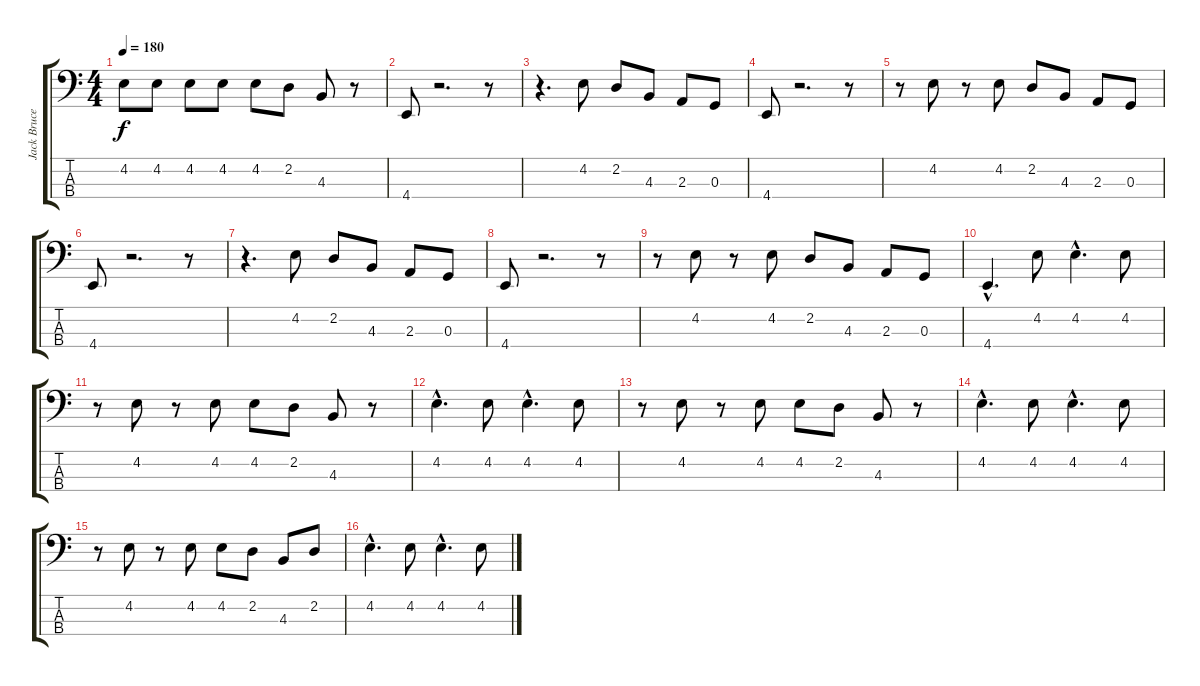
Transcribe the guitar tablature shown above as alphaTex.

\track ("Jack Bruce (low)" "Jack Bruce") {instrument electricguitarmuted}
\staff {score tabs}
\tuning (F2 C2 G1 C1) {hide}
\ts (4 4)
\tempo 180
\clef f4
\ks c
4.2{t}.8{dy f} 4.2.8 4.2.8 4.2.8 4.2.8 2.2.8 4.3.8 r.8 |
4.4.8 r.2{d} r.8 |
r.4{d} 4.2.8 2.2.8 4.3.8 2.3.8 0.3.8 |
4.4.8 r.2{d} r.8 |
r.8 4.2.8 r.8 4.2.8 2.2.8 4.3.8 2.3.8 0.3.8 |
4.4.8 r.2{d} r.8 |
r.4{d} 4.2.8 2.2.8 4.3.8 2.3.8 0.3.8 |
4.4.8 r.2{d} r.8 |
r.8 4.2.8 r.8 4.2.8 2.2.8 4.3.8 2.3.8 0.3.8 |
4.4{hac}.4{d} 4.2.8 4.2{hac}.4{d} 4.2.8 |
r.8 4.2.8 r.8 4.2.8 4.2.8 2.2.8 4.3.8 r.8 |
4.2{hac}.4{d} 4.2.8 4.2{hac}.4{d} 4.2.8 |
r.8 4.2.8 r.8 4.2.8 4.2.8 2.2.8 4.3.8 r.8 |
4.2{hac}.4{d} 4.2.8 4.2{hac}.4{d} 4.2.8 |
r.8 4.2.8 r.8 4.2.8 4.2.8 2.2.8 4.3.8 2.2.8 |
4.2{hac}.4{d} 4.2.8 4.2{hac}.4{d} 4.2.8
